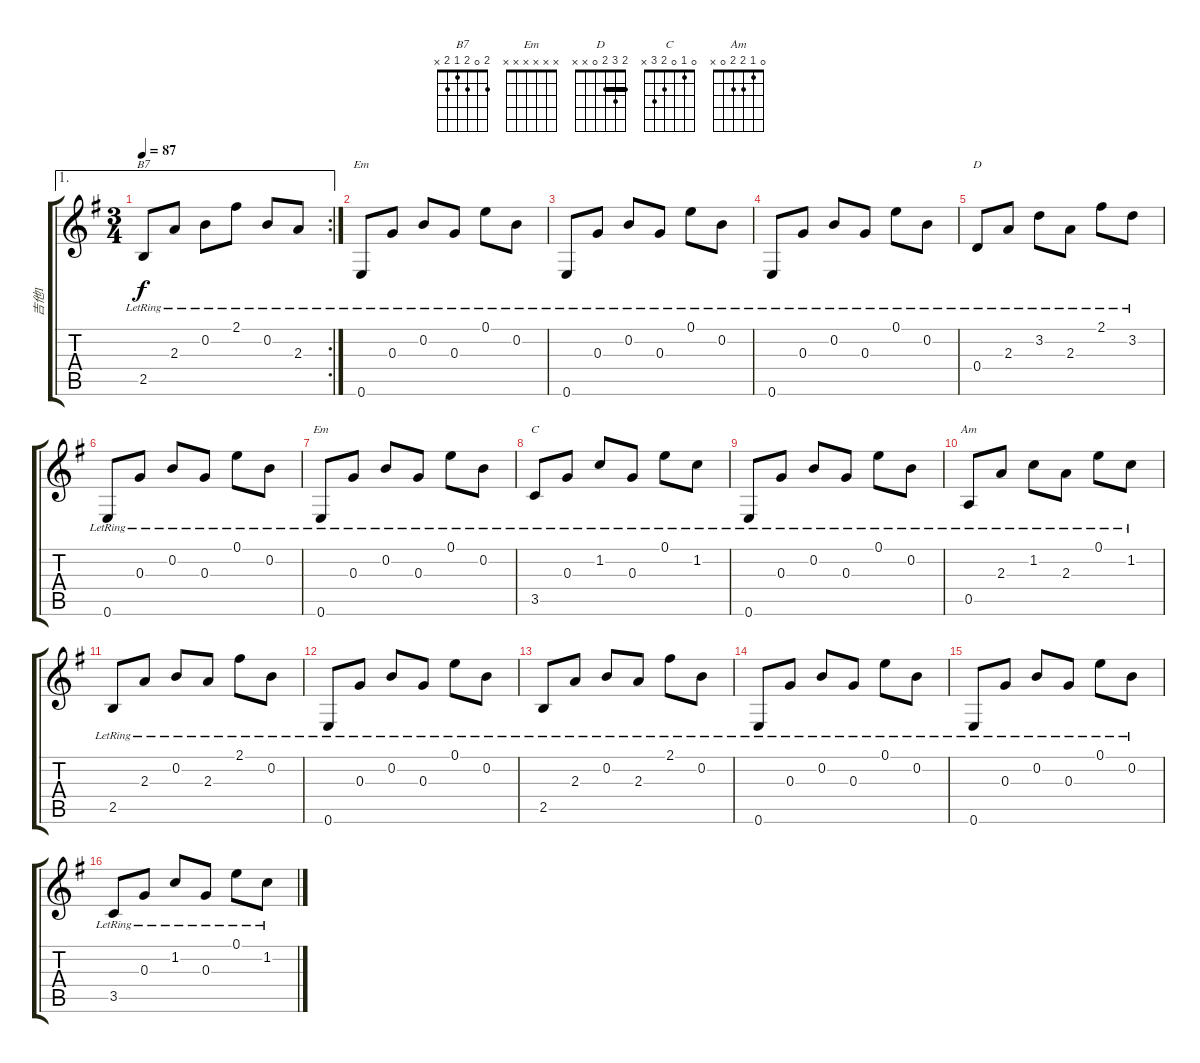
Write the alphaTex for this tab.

\track ("吉他1" "吉他1") {instrument acousticguitarsteel}
\staff {score tabs}
\tuning (E4 B3 G3 D3 A2 E2) {hide}
\chord ("B7" 2 0 2 1 2 x)
\chord ("Em" 0 0 0 2 2 0)
\chord ("D" 2 3 2 0 x x) {barre 2}
\chord ("Em" x x x x x x)
\chord ("C" 0 1 0 2 3 x)
\chord ("Am" 0 1 2 2 0 x)
\ae 1
\rc 2
\ts (3 4)
\tempo 87
\clef g2
\ks g
2.5{lr}.8{ch "B7" dy f} 2.3{lr}.8 0.2{lr}.8 2.1{lr}.8 0.2{lr}.8 2.3{lr}.8 |
0.6{lr}.8{ch "Em"} 0.3{lr}.8 0.2{lr}.8 0.3{lr}.8 0.1{lr}.8 0.2{lr}.8 |
0.6{lr}.8 0.3{lr}.8 0.2{lr}.8 0.3{lr}.8 0.1{lr}.8 0.2{lr}.8 |
0.6{lr}.8 0.3{lr}.8 0.2{lr}.8 0.3{lr}.8 0.1{lr}.8 0.2{lr}.8 |
0.4{lr}.8{ch "D"} 2.3{lr}.8 3.2{lr}.8 2.3{lr}.8 2.1{lr}.8 3.2{lr}.8 |
0.6{lr}.8 0.3{lr}.8 0.2{lr}.8 0.3{lr}.8 0.1{lr}.8 0.2{lr}.8 |
0.6{lr}.8{ch "Em"} 0.3{lr}.8 0.2{lr}.8 0.3{lr}.8 0.1{lr}.8 0.2{lr}.8 |
3.5{lr}.8{ch "C"} 0.3{lr}.8 1.2{lr}.8 0.3{lr}.8 0.1{lr}.8 1.2{lr}.8 |
0.6{lr}.8 0.3{lr}.8 0.2{lr}.8 0.3{lr}.8 0.1{lr}.8 0.2{lr}.8 |
0.5{lr}.8{ch "Am"} 2.3{lr}.8 1.2{lr}.8 2.3{lr}.8 0.1{lr}.8 1.2{lr}.8 |
2.5{lr}.8 2.3{lr}.8 0.2{lr}.8 2.3{lr}.8 2.1{lr}.8 0.2{lr}.8 |
0.6{lr}.8 0.3{lr}.8 0.2{lr}.8 0.3{lr}.8 0.1{lr}.8 0.2{lr}.8 |
2.5{lr}.8 2.3{lr}.8 0.2{lr}.8 2.3{lr}.8 2.1{lr}.8 0.2{lr}.8 |
0.6{lr}.8 0.3{lr}.8 0.2{lr}.8 0.3{lr}.8 0.1{lr}.8 0.2{lr}.8 |
0.6{lr}.8 0.3{lr}.8 0.2{lr}.8 0.3{lr}.8 0.1{lr}.8 0.2{lr}.8 |
3.5{lr}.8 0.3{lr}.8 1.2{lr}.8 0.3{lr}.8 0.1{lr}.8 1.2{lr}.8
